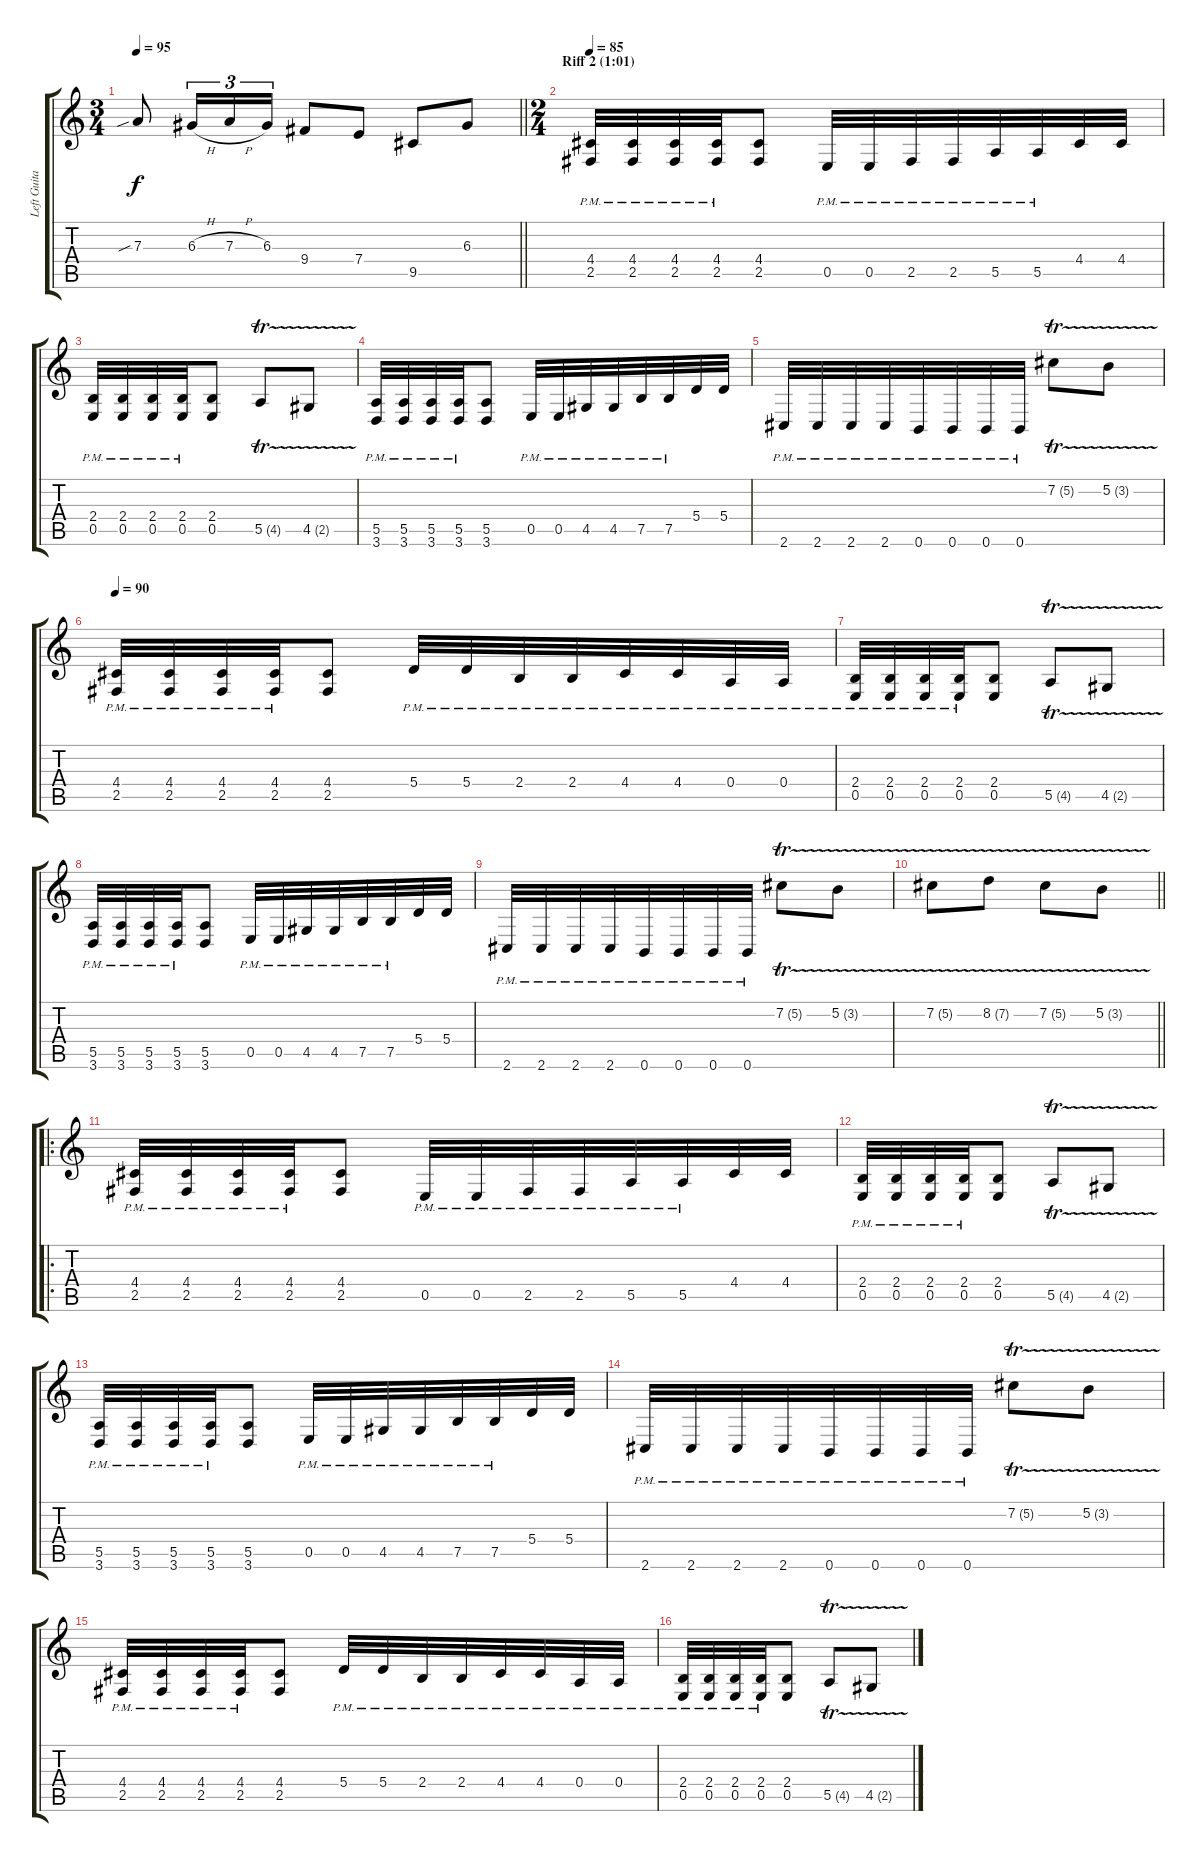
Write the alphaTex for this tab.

\track ("Left Guitar" "Left Guita") {instrument distortionguitar}
\staff {score tabs}
\tuning (B3 Gb3 D3 A2 E2 B1) {hide}
\ts (3 4)
\tempo 95
\clef g2
\barLineRight lightlight
\ks c
7.3{sib}.8{dy f} 6.3{h}.16{tu (3 2)} 7.3{h}.16{tu (3 2)} 6.3.16{tu (3 2)} 9.4.8 7.4.8 9.5.8 6.3.8 |
\ts (2 4)
\section ("" "Riff 2 (1:01)")
\tempo 85
(4.4{pm} 2.5{pm}).32 (4.4{pm} 2.5{pm}).32 (4.4{pm} 2.5{pm}).32 (4.4{pm} 2.5{pm}).32 (4.4 2.5).8 0.5{pm}.32 0.5{pm}.32 2.5{pm}.32 2.5{pm}.32 5.5{pm}.32 5.5{pm}.32 4.4.32 4.4.32 |
(2.4{pm} 0.5{pm}).32 (2.4{pm} 0.5{pm}).32 (2.4{pm} 0.5{pm}).32 (2.4{pm} 0.5{pm}).32 (2.4 0.5).8 5.5{tr (4 32)}.8 4.5{tr (2 32)}.8 |
(5.5{pm} 3.6).32 (5.5{pm} 3.6).32 (5.5{pm} 3.6).32 (5.5{pm} 3.6).32 (5.5 3.6).8 0.5{pm}.32 0.5{pm}.32 4.5{pm}.32 4.5{pm}.32 7.5{pm}.32 7.5{pm}.32 5.4.32 5.4.32 |
2.6{pm}.32 2.6{pm}.32 2.6{pm}.32 2.6{pm}.32 0.6{pm}.32 0.6{pm}.32 0.6{pm}.32 0.6{pm}.32 7.2{tr (5 32)}.8 5.2{tr (3 32)}.8 |
\tempo 90
(4.4{pm} 2.5{pm}).32 (4.4{pm} 2.5{pm}).32 (4.4{pm} 2.5{pm}).32 (4.4{pm} 2.5{pm}).32 (4.4 2.5).8 5.4{pm}.32 5.4{pm}.32 2.4{pm}.32 2.4{pm}.32 4.4{pm}.32 4.4{pm}.32 0.4{pm}.32 0.4{pm}.32 |
(2.4{pm} 0.5{pm}).32 (2.4{pm} 0.5{pm}).32 (2.4{pm} 0.5{pm}).32 (2.4{pm} 0.5{pm}).32 (2.4 0.5).8 5.5{tr (4 32)}.8 4.5{tr (2 32)}.8 |
(5.5{pm} 3.6).32 (5.5{pm} 3.6).32 (5.5{pm} 3.6).32 (5.5{pm} 3.6).32 (5.5 3.6).8 0.5{pm}.32 0.5{pm}.32 4.5{pm}.32 4.5{pm}.32 7.5{pm}.32 7.5{pm}.32 5.4.32 5.4.32 |
2.6{pm}.32 2.6{pm}.32 2.6{pm}.32 2.6{pm}.32 0.6{pm}.32 0.6{pm}.32 0.6{pm}.32 0.6{pm}.32 7.2{tr (5 32)}.8 5.2{tr (3 32)}.8 |
\barLineRight lightlight
7.2{tr (5 32)}.8 8.2{tr (7 32)}.8 7.2{tr (5 32)}.8 5.2{tr (3 32)}.8 |
\ro
(4.4{pm} 2.5{pm}).32 (4.4{pm} 2.5{pm}).32 (4.4{pm} 2.5{pm}).32 (4.4{pm} 2.5{pm}).32 (4.4 2.5).8 0.5{pm}.32 0.5{pm}.32 2.5{pm}.32 2.5{pm}.32 5.5{pm}.32 5.5{pm}.32 4.4.32 4.4.32 |
(2.4{pm} 0.5{pm}).32 (2.4{pm} 0.5{pm}).32 (2.4{pm} 0.5{pm}).32 (2.4{pm} 0.5{pm}).32 (2.4 0.5).8 5.5{tr (4 32)}.8 4.5{tr (2 32)}.8 |
(5.5{pm} 3.6).32 (5.5{pm} 3.6).32 (5.5{pm} 3.6).32 (5.5{pm} 3.6).32 (5.5 3.6).8 0.5{pm}.32 0.5{pm}.32 4.5{pm}.32 4.5{pm}.32 7.5{pm}.32 7.5{pm}.32 5.4.32 5.4.32 |
2.6{pm}.32 2.6{pm}.32 2.6{pm}.32 2.6{pm}.32 0.6{pm}.32 0.6{pm}.32 0.6{pm}.32 0.6{pm}.32 7.2{tr (5 32)}.8 5.2{tr (3 32)}.8 |
(4.4{pm} 2.5{pm}).32 (4.4{pm} 2.5{pm}).32 (4.4{pm} 2.5{pm}).32 (4.4{pm} 2.5{pm}).32 (4.4 2.5).8 5.4{pm}.32 5.4{pm}.32 2.4{pm}.32 2.4{pm}.32 4.4{pm}.32 4.4{pm}.32 0.4{pm}.32 0.4{pm}.32 |
(2.4{pm} 0.5{pm}).32 (2.4{pm} 0.5{pm}).32 (2.4{pm} 0.5{pm}).32 (2.4{pm} 0.5{pm}).32 (2.4 0.5).8 5.5{tr (4 32)}.8 4.5{tr (2 32)}.8
